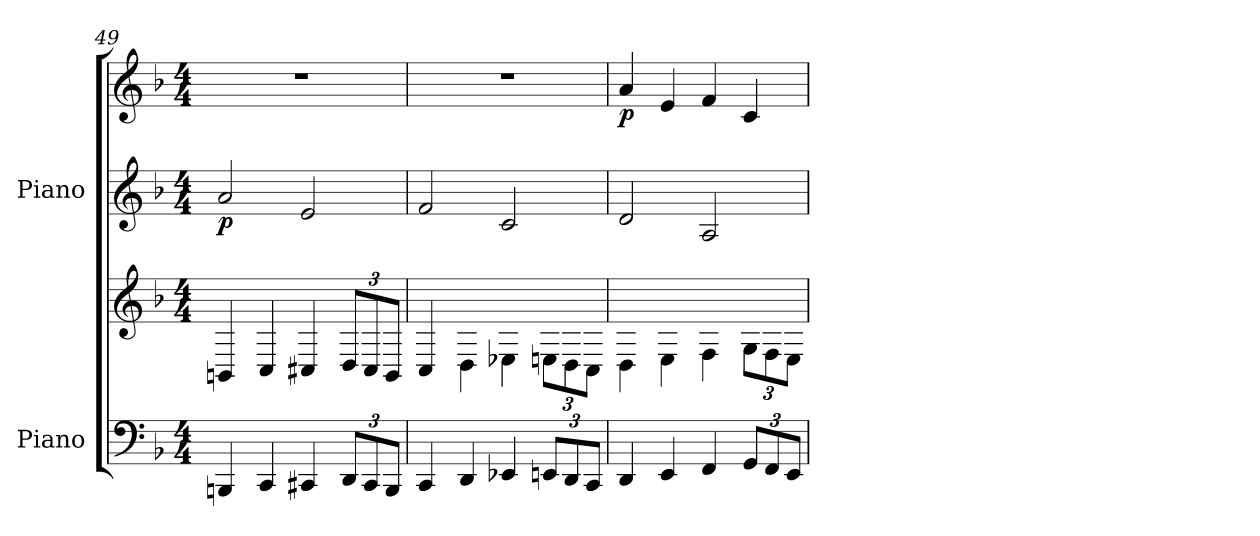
**kern	**kern	**kern	**kern	**dynam
*part2	*part2	*part1	*part1	*part1
*staff4	*staff3	*staff2	*staff1	*staff1/2
*I"Piano	*	*I"Piano	*	*
*I'Pno.	*	*I'Pno.	*	*
*clefF4	*clefG2	*clefG2	*clefG2	*
*k[b-]	*k[b-]	*k[b-]	*k[b-]	*
*M4/4	*M4/4	*M4/4	*M4/4	*
=49	=49	=49	=49	=49
!	!	!	!	!LO:DY:b=2
4BBBn/	4BBn/	2a/	1r	p
4CC/	4C/	.	.	.
4CC#X/	4C#X/	2e/	.	.
*Xbrackettup	*Xbrackettup	*	*	*
12DD/L	12D/L	.	.	.
12CC#/	12C#/	.	.	.
12BBB/J	12BB/J	.	.	.
!!LO:LB:g=z
=50	=50	=50	=50	=50
4CC/	4C/	2f/	1r	.
4DD/	4D\	.	.	.
4EE-X/	4E-X\	2c/	.	.
12EEn/L	12En\L	.	.	.
12DD/	12D\	.	.	.
12CC/J	12C\J	.	.	.
=51	=51	=51	=51	=51
!	!	!	!	!LO:DY:b
4DD/	4D\	2d/	4a/	p
4EE/	4E\	.	4e/	.
4FF/	4F\	2A/	4f/	.
12GG/L	12G\L	.	4c/	.
12FF/	12F\	.	.	.
12EE/J	12E\J	.	.	.
=	=	=	=	=
*-	*-	*-	*-	*-
